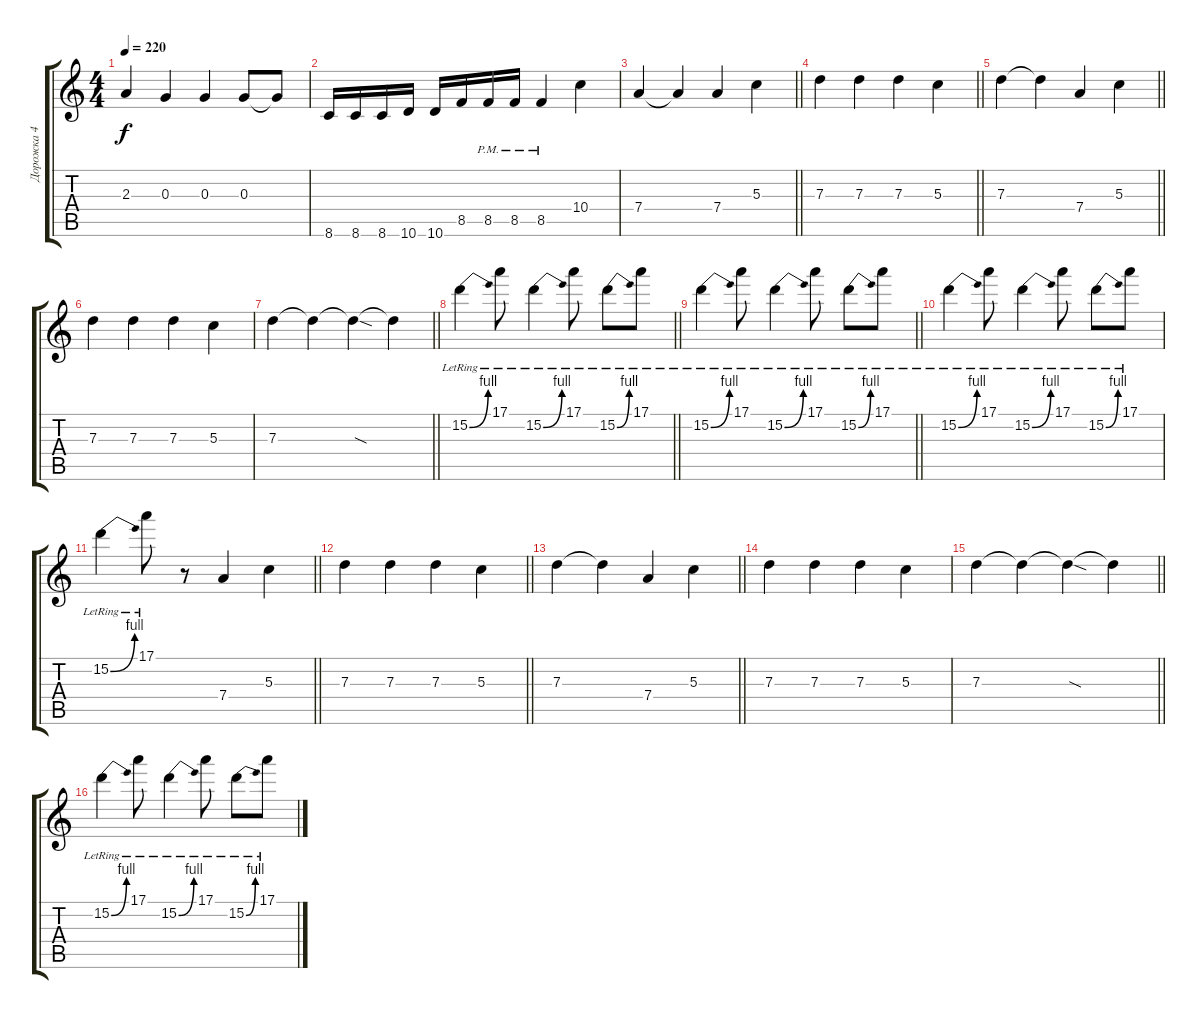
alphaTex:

\track ("Дорожка 4" "Дорожка 4") {instrument distortionguitar}
\staff {score tabs}
\tuning (E4 B3 G3 D3 A2 E2) {hide}
\ts (4 4)
\tempo 220
\clef g2
\ks c
2.3.4{dy f} 0.3.4 0.3.4 0.3.8 0.3{t}.8 |
8.6.16 8.6.16 8.6.16 10.6.16 10.6.16 8.5.16 8.5{pm}.16 8.5{pm}.16 8.5{pm}.4 10.4.4 |
\barLineRight lightlight
7.4.4 7.4{t}.4 7.4.4 5.3.4 |
\barLineRight lightlight
7.3.4 7.3.4 7.3.4 5.3.4 |
\barLineRight lightlight
7.3.4 7.3{t}.4 7.4.4 5.3.4 |
7.3.4 7.3.4 7.3.4 5.3.4 |
\barLineRight lightlight
7.3.4 7.3{t}.4 7.3{sod t}.4 7.3{t}.4 |
\barLineRight lightlight
15.2{be (bend 0 0 60 4) lr}.4 17.1{lr}.8 15.2{be (bend 0 0 60 4) lr}.4 17.1{lr}.8 15.2{be (bend 0 0 60 4) lr}.8 17.1{lr}.8 |
\barLineRight lightlight
15.2{be (bend 0 0 60 4) lr}.4 17.1{lr}.8 15.2{be (bend 0 0 60 4) lr}.4 17.1{lr}.8 15.2{be (bend 0 0 60 4) lr}.8 17.1{lr}.8 |
15.2{be (bend 0 0 60 4) lr}.4 17.1{lr}.8 15.2{be (bend 0 0 60 4) lr}.4 17.1{lr}.8 15.2{be (bend 0 0 60 4) lr}.8 17.1{lr}.8 |
\barLineRight lightlight
15.2{be (bend 0 0 60 4) lr}.4 17.1{lr}.8 r.8 7.4.4 5.3.4 |
\barLineRight lightlight
7.3.4 7.3.4 7.3.4 5.3.4 |
\barLineRight lightlight
7.3.4 7.3{t}.4 7.4.4 5.3.4 |
7.3.4 7.3.4 7.3.4 5.3.4 |
\barLineRight lightlight
7.3.4 7.3{t}.4 7.3{sod t}.4 7.3{t}.4 |
15.2{be (bend 0 0 60 4) lr}.4 17.1{lr}.8 15.2{be (bend 0 0 60 4) lr}.4 17.1{lr}.8 15.2{be (bend 0 0 60 4) lr}.8 17.1{lr}.8
